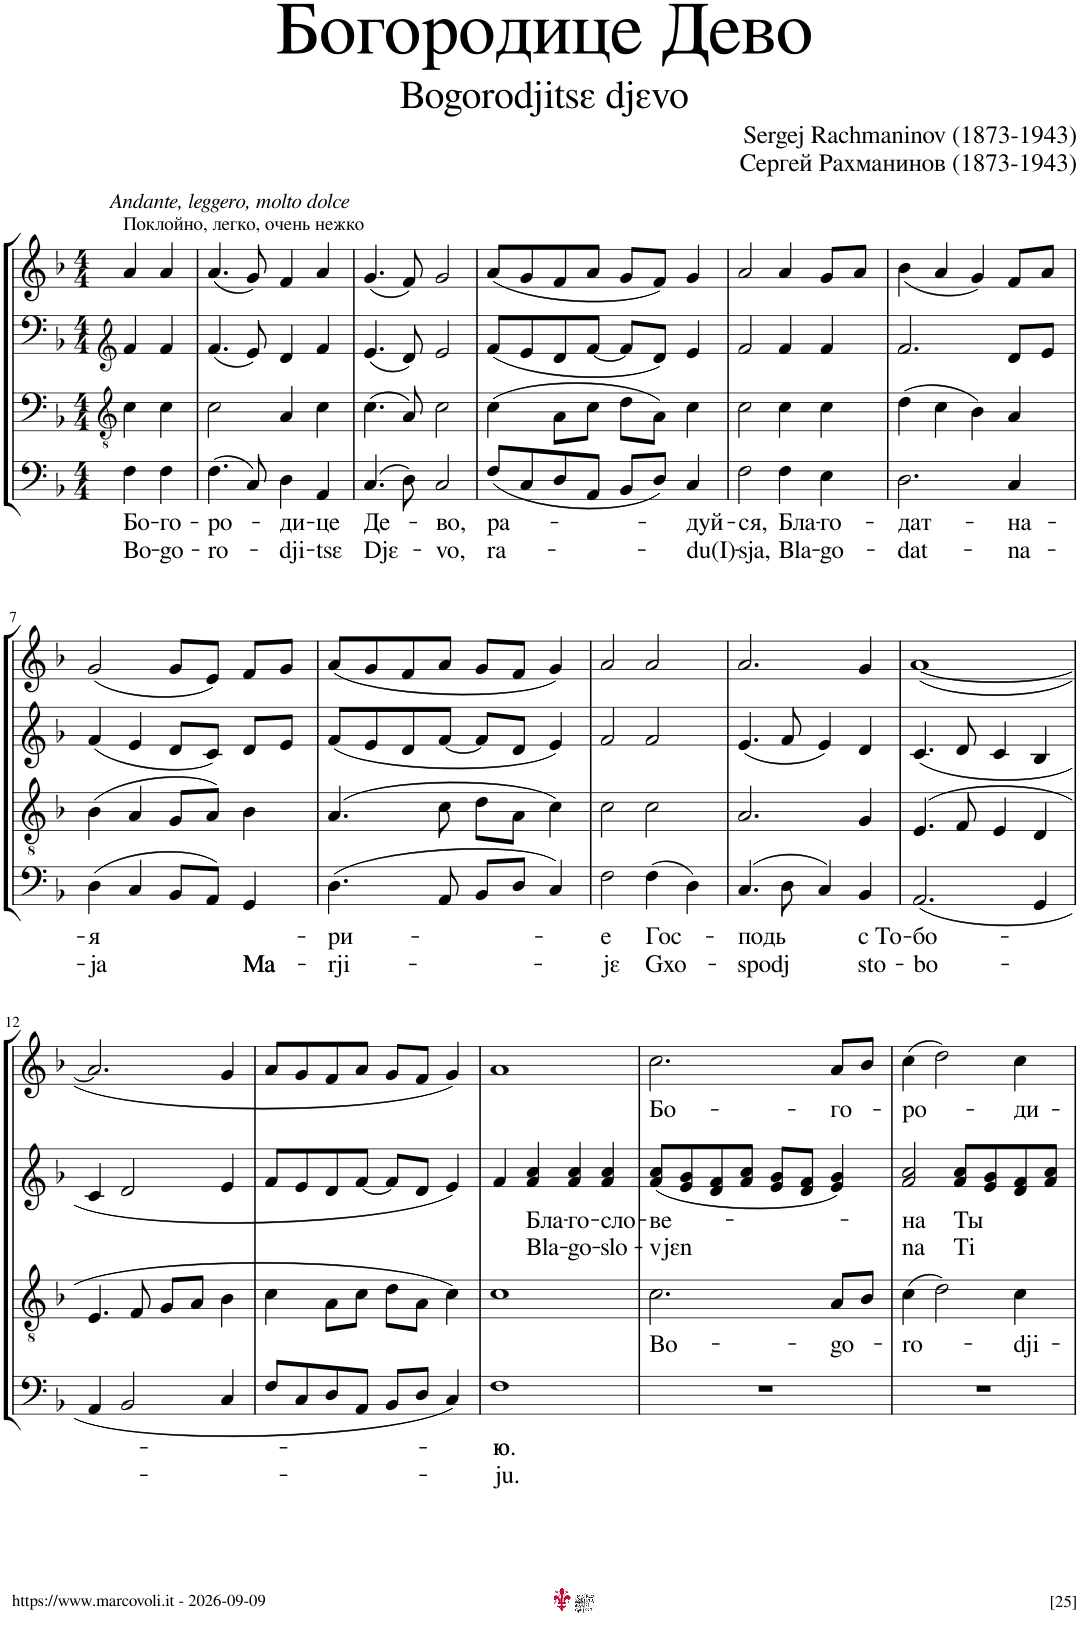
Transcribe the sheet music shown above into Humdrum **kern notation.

**kern	**text	**text	**kern	**text	**kern	**text	**text	**kern	**text
*part4	*part4	*part4	*part3	*part3	*part2	*part2	*part2	*part1	*part1
*staff4	*staff4	*staff4	*staff3	*staff3	*staff2	*staff2	*staff2	*staff1	*staff1
*I"Men	*	*	*I"Men	*	*I"Women	*	*	*I"Women	*
*clefF4	*	*	*clefGv2	*	*clefG1	*	*	*clefG2	*
*k[b-]	*	*	*k[b-]	*	*k[b-]	*	*	*k[b-]	*
*M4/4	*	*	*M4/4	*	*M4/4	*	*	*M4/4	*
=1	=1	=1	=1	=1	=1	=1	=1	=1	=1
!	!	!	!	!	!	!	!	!LO:TX:a:t=Поклойно, легко, очень нежко	!
!	!LO:LY:b	!LO:LY:b	!	!	!	!	!	!	!
4F\	Бо-	Bo-	4c\	.	4a/	.	.	4a/	.
!	!LO:LY:b	!LO:LY:b	!	!	!	!	!	!	!
4F\	-го-	-go-	4c\	.	4a/	.	.	4a/	.
=2	=2	=2	=2	=2	=2	=2	=2	=2	=2
!	!	!	!	!	!	!	!	!LO:TX:a:i:t=Andante, leggero, molto dolce	!
!	!LO:LY:b	!LO:LY:b	!	!	!	!	!	!	!
4.F\	-ро-	-ro-	2c\	.	4.a/	.	.	(4.a/	.
8C/	.	.	.	.	8g/	.	.	8g/)	.
!	!LO:LY:b	!LO:LY:b	!	!	!	!	!	!	!
4D\	-ди-	-dji-	4A/	.	4f/	.	.	4f/	.
!	!LO:LY:b	!LO:LY:b	!	!	!	!	!	!	!
4AA/	-це	-tsɛ	4c\	.	4a/	.	.	4a/	.
=3	=3	=3	=3	=3	=3	=3	=3	=3	=3
!	!LO:LY:b	!LO:LY:b	!	!	!	!	!	!	!
4.C/	Де-	Djɛ-	(4.c\	.	4.g/	.	.	(4.g/	.
8D\	.	.	8A/)	.	8f/	.	.	8f/)	.
!	!LO:LY:b	!LO:LY:b	!	!	!	!	!	!	!
2C/	-во,	-vo,	2c\	.	2g/	.	.	2g/	.
=4	=4	=4	=4	=4	=4	=4	=4	=4	=4
!	!LO:LY:b	!LO:LY:b	!	!	!	!	!	!	!
8F/L	ра-	ra-	(4c\	.	8a/L	.	.	(8a/L	.
8C/	.	.	.	.	8g/	.	.	8g/	.
8D/	.	.	8A\L	.	8f/	.	.	8f/	.
8AA/J	.	.	8c\J	.	[8a/J	.	.	8a/J	.
8BB-/L	.	.	8d\L	.	8a/L]	.	.	8g/L	.
8D/J	.	.	8A\J)	.	8f/J	.	.	8f/J)	.
!	!LO:LY:b	!LO:LY:b	!	!	!	!	!	!	!
4C/	-дуй-	-du(I)-	4c\	.	4g/	.	.	4g/	.
=5	=5	=5	=5	=5	=5	=5	=5	=5	=5
!	!LO:LY:b	!LO:LY:b	!	!	!	!	!	!	!
2F\	-ся,	-sja,	2c\	.	2a/	.	.	2a/	.
!	!LO:LY:b	!LO:LY:b	!	!	!	!	!	!	!
4F\	Бла-	Bla-	4c\	.	4a/	.	.	4a/	.
!	!LO:LY:b	!LO:LY:b	!	!	!	!	!	!	!
4E\	-го-	-go-	4c\	.	4a/	.	.	8g/L	.
.	.	.	.	.	.	.	.	8a/J	.
=6	=6	=6	=6	=6	=6	=6	=6	=6	=6
!	!LO:LY:b	!LO:LY:b	!	!	!	!	!	!	!
2.D\	-дат-	-dat-	(4d\	.	2.a/	.	.	(<4b-\	.
.	.	.	4c\	.	.	.	.	4a/	.
.	.	.	4B-\)	.	.	.	.	4g/)	.
!	!LO:LY:b	!LO:LY:b	!	!	!	!	!	!	!
4C/	-на-	-na-	4A/	.	8f/L	.	.	8f/L	.
.	.	.	.	.	8g/J	.	.	8a/J	.
!!LO:LB:g=z
=7	=7	=7	=7	=7	=7	=7	=7	=7	=7
!	!LO:LY:b	!LO:LY:b	!	!	!	!	!	!	!
4D\	-я	-ja	(4B-\	.	4a/	.	.	(2g/	.
4C/	.	.	4A/	.	4g/	.	.	.	.
8BB-/L	.	.	8G/L	.	8f/L	.	.	8g/L	.
8AA/J	.	.	8A/J)	.	8e/J	.	.	8e/J)	.
!	!LO:LY:b	!LO:LY:b	!	!	!	!	!	!	!
4GG/	Ма	Ma-	4B-\	.	8f/L	.	.	8f/L	.
.	.	.	.	.	8g/J	.	.	8g/J	.
=8	=8	=8	=8	=8	=8	=8	=8	=8	=8
!	!LO:LY:b	!LO:LY:b	!	!	!	!	!	!	!
4.D\	-ри-	-rji-	(4.A/	.	8a/L	.	.	(8a/L	.
.	.	.	.	.	8g/	.	.	8g/	.
.	.	.	.	.	8f/	.	.	8f/	.
8AA/	.	.	8c\	.	[8a/J	.	.	8a/J	.
8BB-/L	.	.	8d\L	.	8a/L]	.	.	8g/L	.
8D/J	.	.	8A\J	.	8f/J	.	.	8f/J	.
4C/	.	.	4c\)	.	4g/	.	.	4g/)	.
=9	=9	=9	=9	=9	=9	=9	=9	=9	=9
!	!LO:LY:b	!LO:LY:b	!	!	!	!	!	!	!
2F\	-е	-jɛ	2c\	.	2a/	.	.	2a/	.
!	!LO:LY:b	!LO:LY:b	!	!	!	!	!	!	!
4F\	Гос-	Gxo-	2c\	.	2a/	.	.	2a/	.
4D\	.	.	.	.	.	.	.	.	.
=10	=10	=10	=10	=10	=10	=10	=10	=10	=10
!	!LO:LY:b	!LO:LY:b	!	!	!	!	!	!	!
4.C/	-подь	-spodj	2.A/	.	4.g/	.	.	2.a/	.
8D\	.	.	.	.	8a/	.	.	.	.
4C/	.	.	.	.	4g/	.	.	.	.
!	!LO:LY:b	!LO:LY:b	!	!	!	!	!	!	!
4BB-/	с То-	sto-	4G/	.	4f/	.	.	4g/	.
=11	=11	=11	=11	=11	=11	=11	=11	=11	=11
!	!LO:LY:b	!LO:LY:b	!	!	!	!	!	!	!
2.AA/	-бо-	-bo-	(4.E/	.	4.e/	.	.	([1a	.
.	.	.	8F/	.	8f/	.	.	.	.
.	.	.	4E/	.	4e/	.	.	.	.
4GG/	.	.	4D/	.	4d/	.	.	.	.
!!LO:LB:g=z
=12	=12	=12	=12	=12	=12	=12	=12	=12	=12
4AA/	.	.	4.E/	.	4e/	.	.	2.a/]	.
2BB-/	.	.	.	.	2f/	.	.	.	.
.	.	.	8F/	.	.	.	.	.	.
.	.	.	8G/L	.	.	.	.	.	.
.	.	.	8A/J	.	.	.	.	.	.
4C/	.	.	4B-\	.	4g/	.	.	4g/	.
=13	=13	=13	=13	=13	=13	=13	=13	=13	=13
8F/L	.	.	4c\	.	8a/L	.	.	8a/L	.
8C/	.	.	.	.	8g/	.	.	8g/	.
8D/	.	.	8A\L	.	8f/	.	.	8f/	.
8AA/J	.	.	8c\J	.	[8a/J	.	.	8a/J	.
8BB-/L	.	.	8d\L	.	8a/L]	.	.	8g/L	.
8D/J	.	.	8A\J	.	8f/J	.	.	8f/J	.
4C/	.	.	4c\)	.	4g/	.	.	4g/)	.
=14	=14	=14	=14	=14	=14	=14	=14	=14	=14
!	!LO:LY:b	!LO:LY:b	!	!	!	!	!	!	!
1F	-ю.	-ju.	1c	.	4a/	.	.	1a	.
!	!	!	!	!	!	!LO:LY:b	!LO:LY:b	!	!
.	.	.	.	.	4a/ 4cc/	Бла-	Bla-	.	.
!	!	!	!	!	!	!LO:LY:b	!LO:LY:b	!	!
.	.	.	.	.	4a/ 4cc/	-го-	-go-	.	.
!	!	!	!	!	!	!LO:LY:b	!LO:LY:b	!	!
.	.	.	.	.	4a/ 4cc/	-сло-	-slo-	.	.
=15	=15	=15	=15	=15	=15	=15	=15	=15	=15
!	!	!	!	!LO:LY:b	!	!LO:LY:b	!LO:LY:b	!	!LO:LY:b
1r	.	.	2.c\	Bo-	8a/ 8cc/L	-ве-	-vjɛn	2.cc\	Бо-
.	.	.	.	.	8g/ 8b-/	.	.	.	.
.	.	.	.	.	8f/ 8a/	.	.	.	.
.	.	.	.	.	8a/ 8cc/J	.	.	.	.
.	.	.	.	.	8g/ 8b-/L	.	.	.	.
.	.	.	.	.	8f/ 8a/J	.	.	.	.
!	!	!	!	!LO:LY:b	!	!	!	!	!LO:LY:b
.	.	.	8A/L	-go-	4g/ 4b-/	.	.	8a/L	-го-
.	.	.	8B-/J	.	.	.	.	8b-/J	.
=16	=16	=16	=16	=16	=16	=16	=16	=16	=16
!	!	!	!	!LO:LY:b	!	!LO:LY:b	!LO:LY:b	!	!LO:LY:b
1r	.	.	(4c\	-ro-	2a/ 2cc/	-на	na	(4cc\	-ро-
.	.	.	2d\)	.	.	.	.	2dd\)	.
!	!	!	!	!	!	!LO:LY:b	!LO:LY:b	!	!
.	.	.	.	.	8a/ 8cc/L	Ты	Ti	.	.
.	.	.	.	.	8g/ 8b-/	.	.	.	.
!	!	!	!	!LO:LY:b	!	!	!	!	!LO:LY:b
.	.	.	4c\	-dji-	8f/ 8a/	.	.	4cc\	-ди-
.	.	.	.	.	8a/ 8cc/J	.	.	.	.
=	=	=	=	=	=	=	=	=	=
*-	*-	*-	*-	*-	*-	*-	*-	*-	*-
